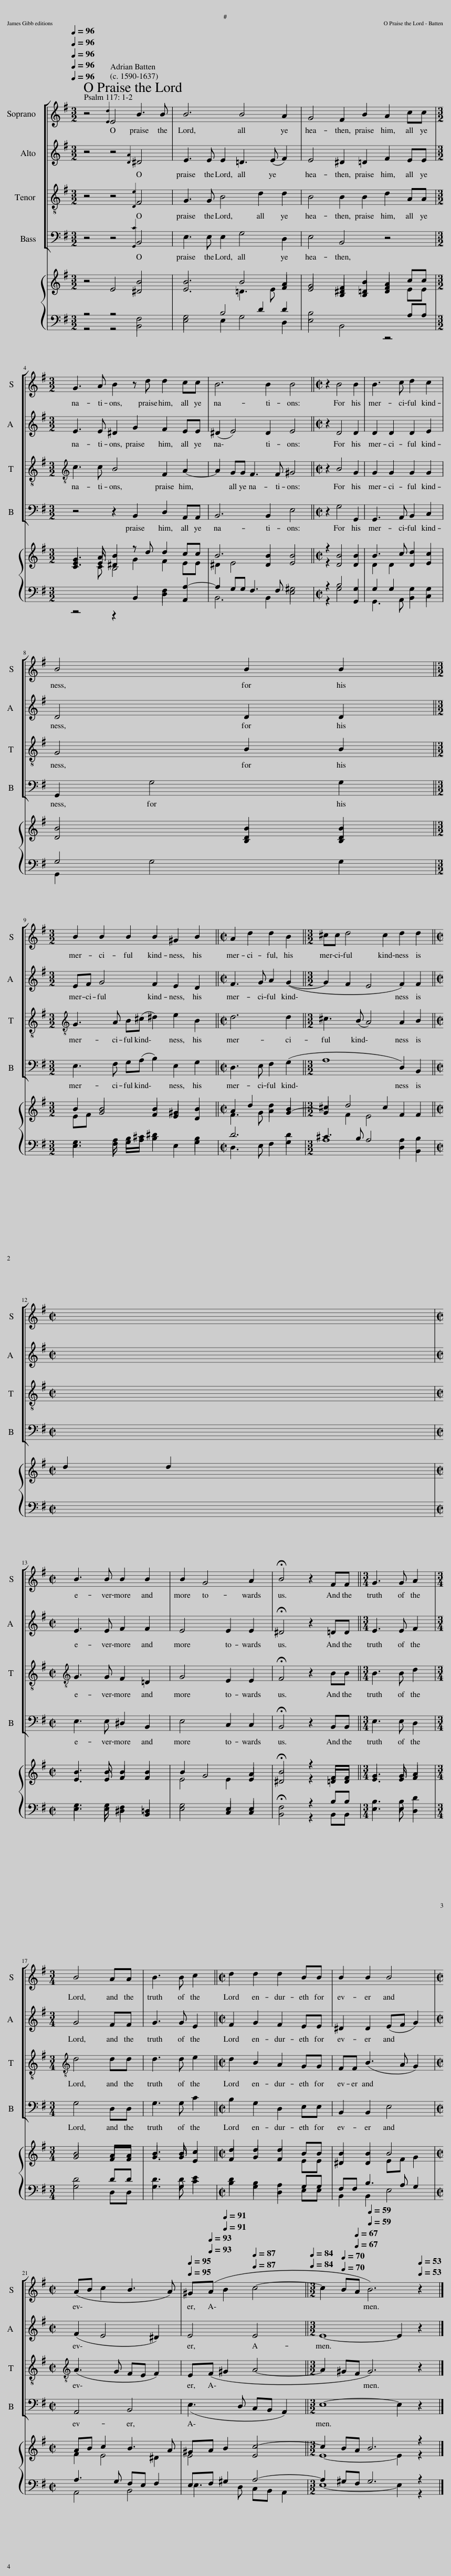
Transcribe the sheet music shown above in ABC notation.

X:1
%%score [ 1 2 3 4 ] { ( 5 6 ) | ( 7 8 ) }
L:1/8
Q:1/4=96
M:3/2
I:linebreak $
K:G
V:1 treble
V:2 treble
V:3 treble-8
V:4 bass
V:5 treble
V:6 treble
V:7 bass
V:8 bass
V:1
 z4{[Ed]} E4 B3 B | B6 B4 A2 | G4 F2 B2 A2 cc |$[M:3/2] G3 A B2 z d d2 cc | B6 B2 B4 || %5
[M:2/2] z2 B4 B2 | B3 c d2 c2 |$ B4 B2 B2 ||$[M:3/2] B2 B2 B2 B2 ^G2 B2 ||[M:2/2] A2 d2 d2 B2 || %10
[M:3/2] ^cc d4 c2 d2 d2 ||$[M:2/2] x8 |$[M:2/2] B3 B B2 B2 | B2 G4 A2 | !fermata!B4 z2 FF || %15
[M:3/4] G3 G A2 |$[M:3/4] B4 AA | B3 B c2 ||[M:2/2] d2 d2 d2 BB | B2 B2 B4 |$ %20
[M:2/2] (AB c2 B3 A) |[Q:1/4=95][Q:1/4=95] ^G[Q:1/4=93][Q:1/4=93](A[Q:1/4=91][Q:1/4=91] B2[Q:1/4=87][Q:1/4=87] c4- ||[M:3/2][Q:1/4=84][Q:1/4=84] c2[Q:1/4=70][Q:1/4=70] B[Q:1/4=67][Q:1/4=67]A[Q:1/4=59][Q:1/4=59] B6)[Q:1/4=53][Q:1/4=53] z2 |] %23
V:2
 z4 z4{[DA]} ^D4 | E3 E E2 =D3 (E F2) | E4 ^D2 =D2 F2 EE |$[M:3/2] E3 E ^D2 G2 F2 EE | (^D2 E4) D2 E4 || %5
[M:2/2] z2 D4 D2 | D2 D2 D2 E2 |$ D4 D2 D2 ||$[M:3/2] EF G4 F2 E2 D2 ||[M:2/2] F3 G A2 (G2- || %10
[M:3/2] G2 F2 E4 F2) F2 ||$[M:2/2] x8 |$[M:2/2] E3 E F2 F2 | E4 E2 E2 | !fermata!^D4 z2 =DD || %15
[M:3/4] E3 E F2 |$[M:3/4] G4 FF | G3 G E2 ||[M:2/2] F2 G2 F2 EE | ^D2 D2 (EF G2) |$ %20
[M:2/2] (F2 E4 ^D2) | E4 E4 ||[M:3/2] E8- E2 z2 |] %23
V:3
 z4 z4{[De]} F4 | G3 G B4 d2 d2 | B4 B2 B2 d2 AA |$[M:3/2][K:treble-8] c3 c B4 F2 A2- | A2 GG F3 F ^G4 || %5
[M:2/2] z2 B4 G2 | G2 G2 G2 G2 |$ G4 B2 B2 ||$[M:3/2][K:treble-8] G3 A B(^c ^d2) e2 B2 ||[M:2/2] d6 d2 || %10
[M:3/2] ^c3 (B A4) A2 B2 ||$[M:2/2] x8 |$[M:2/2][K:treble-8] G3 G F2 =D2 | G4 E2 E2 | !fermata!F4 z2 BB || %15
[M:3/4] B3 B d2 |$[M:3/4][K:treble-8] d4 dd | d3 d e2 ||[M:2/2] d2 B2 A2 GG | FF (B3 A G2) |$ %20
[M:2/2][K:treble-8] (A3 G FE F2) | E(F ^G2 A4- ||[M:3/2] A2 ^GF G6) z2 |] %23
V:4
 z4 z4{[G,,C]} B,,4 | E,3 E, E,2 G,4 D,2 | E,4 B,,4 z4 |$[M:3/2] z4 z2 B,,2 D,2 A,,A,, | B,,6 B,,2 E,4 || %5
[M:2/2] z2 G,4 G,,2 | G,,3 A,, B,,2 C,2 |$ G,,2 G,4 G,2 ||$[M:3/2] E,3 F, G,(A, B,2) E,2 G,2 ||[M:2/2] D,3 E, F,2 (G,2 || %10
[M:3/2] A,8 D,2) B,,2 ||$[M:2/2] x8 |$[M:2/2] E,3 E, ^D,2 B,,2 | E,4 C,2 C,2 | !fermata!B,,4 z2 B,,B,, || %15
[M:3/4] E,3 E, D,2 |$[M:3/4] G,4 D,D, | G,3 G, C2 ||[M:2/2] B,2 G,2 D,2 E,E, | B,,2 B,,2 E,4 |$ %20
[M:2/2] A,,4 B,,4 | (E,3 D, C,B,, A,,2) ||[M:3/2] E,8- E,2 z2 |] %23
V:5
 z4 E4 B4 | B6 B4 A2 | G4 F2 B2 A2 cc |$[M:3/2] G3 A B2 z d d2 cc | B6 B2 B4 || %5
[M:2/2] z2 B4 B2 | B3 c d2 c2 |$ B4 B2 B2 ||$[M:3/2] B2 B4 B2 ^G2 B2 ||[M:2/2] A2 d2 d2 B2 || %10
[M:3/2] ^c2 d4 c2 x4 ||$[M:2/2] d2 d2 x4 |$[M:2/2] B3 B B2 B2 | B2 G4 A2 | B4 z2 FF || %15
[M:3/4] G3 G A2 |$[M:3/4] B4 AA | B3 B c2 ||[M:2/2] d2 d2 d2 BB | B2 B2 B4 |$ %20
[M:2/2] AB c2 B3 A | ^GA B2 c4- ||[M:3/2] c2 BA B6 z2 |] %23
V:6
 x4 x4 ^D4 | E6 =D3 E F2 | E4 ^D2 =D2 F2 EE |$[M:3/2] E3 E ^D2 G2 F2 EE | ^D2 E4 D2 E4 || %5
[M:2/2] z2 D4 D2 | D2 D2 D2 E2 |$ D4 D2 D2 ||$[M:3/2] EF G4 F2 E2 D2 ||[M:2/2] F3 G A2 G2- || %10
[M:3/2] G2 F2 E4 F2 F2 ||$[M:2/2] x8 |$[M:2/2] E3 E F2 F2 | E4 E2 E2 | !fermata!^D4 z2 =DD || %15
[M:3/4] E3 E F2 |$[M:3/4] G4 FF | G3 G E2 ||[M:2/2] F2 G2 F2 EE | ^D2 D2 EF G2 |$ %20
[M:2/2] F2 E4 ^D2 | E4 E4 ||[M:3/2] E8- E2 z2 |] %23
V:7
 z4 z4 F,4 | G,4 B,4 D2 D2 | B,4[I:staff -1] B,2 B,2 D2[I:staff +1] A,A, |$[M:3/2][I:staff -1] C3 C B,4[I:staff +1] F,2 A,2- | A,2 G,G, F,3 F, ^G,4 || %5
[M:2/2] z2 B,4 G,2 | G,2 G,2 G,2 G,2 |$ G,4[I:staff -1] B,2 B,2 ||$[M:3/2][I:staff +1] G,3 A, B,^C ^D2[I:staff -1] E2[I:staff +1] B,2 ||[M:2/2] D6 D2 || %10
[M:3/2] ^C3 B, A,4 A,2 B,2 ||$[M:2/2] x8 |$[M:2/2] G,3 G, F,2 =D,2 | G,4 E,2 E,2 | !fermata!F,4 z2 B,B, || %15
[M:3/4] B,3 B, D2 |$[M:3/4] D4 DD | D3 D E2 ||[M:2/2] D2 B,2 A,2 G,G, | F,F, B,3 A, G,2 |$ %20
[M:2/2] A,3 G, F,E, F,2 | E,F, ^G,2 A,4- ||[M:3/2] A,2 ^G,F, G,6 z2 |] %23
V:8
 z4 z4 B,,4 | E,4 E,2 G,4 D,2 | E,4 B,,4 z4 |$[M:3/2] z4 z2 B,,2 D,2 A,,2 | B,,6 B,,2 E,4 || %5
[M:2/2] z2 G,4 G,,2 | G,,3 A,, B,,2 C,2 |$ G,,2 G,4 G,2 ||$[M:3/2] E,3 F, G,A, B,2 E,2 G,2 ||[M:2/2] D,3 E, F,2 G,2 || %10
[M:3/2] A,8 D,2 B,,2 ||$[M:2/2] x8 |$[M:2/2] E,3 E, ^D,2 B,,2 | E,4 C,2 C,2 | B,,4 z2 B,,B,, || %15
[M:3/4] E,3 E, D,2 |$[M:3/4] G,4 D,D, | G,3 G, C2 ||[M:2/2] B,2 G,2 D,2 E,E, | B,,2 B,,2 E,4 |$ %20
[M:2/2] A,,4 B,,4 | E,3 D, C,B,, A,,2 ||[M:3/2] E,8- E,2 z2 |] %23
